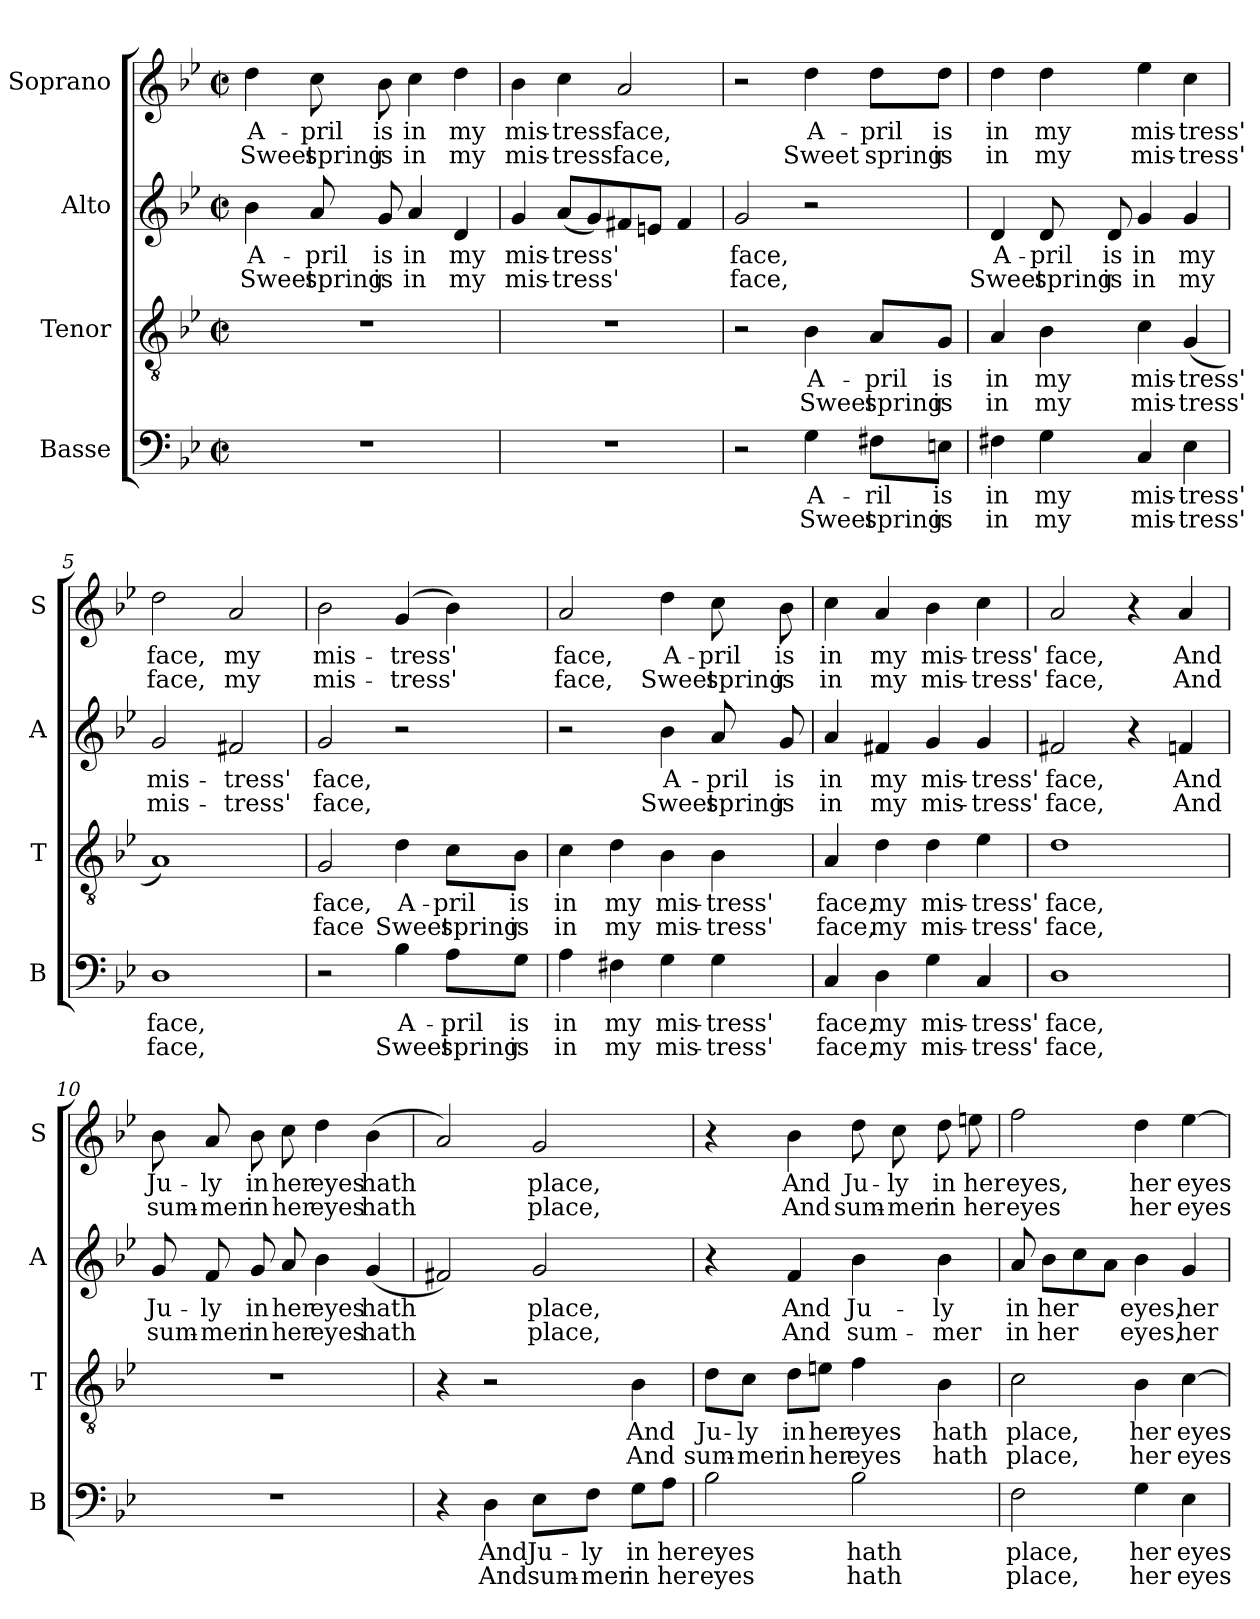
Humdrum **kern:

**kern	**text	**text	**kern	**text	**text	**kern	**text	**text	**kern	**text	**text
*part4	*part4	*part4	*part3	*part3	*part3	*part2	*part2	*part2	*part1	*part1	*part1
*staff4	*staff4	*staff4	*staff3	*staff3	*staff3	*staff2	*staff2	*staff2	*staff1	*staff1	*staff1
*I"Basse	*	*	*I"Tenor	*	*	*I"Alto	*	*	*I"Soprano	*	*
*I'B	*	*	*I'T	*	*	*I'A	*	*	*I'S	*	*
*clefF4	*	*	*clefGv2	*	*	*clefG2	*	*	*clefG2	*	*
*k[b-e-]	*	*	*k[b-e-]	*	*	*k[b-e-]	*	*	*k[b-e-]	*	*
*M4/4	*	*	*M4/4	*	*	*M4/4	*	*	*M4/4	*	*
*met(c|)	*	*	*met(c|)	*	*	*met(c|)	*	*	*met(c|)	*	*
=1	=1	=1	=1	=1	=1	=1	=1	=1	=1	=1	=1
!	!	!	!	!	!	!	!LO:LY:b	!LO:LY:b	!	!LO:LY:b	!LO:LY:b
1r	.	.	1r	.	.	4b-\	A-	Sweet	4dd\	A-	Sweet
!	!	!	!	!	!	!	!LO:LY:b	!LO:LY:b	!	!LO:LY:b	!LO:LY:b
.	.	.	.	.	.	8a/	-pril	spring	8cc\	-pril	spring
!	!	!	!	!	!	!	!LO:LY:b	!LO:LY:b	!	!LO:LY:b	!LO:LY:b
.	.	.	.	.	.	8g/	is	is	8b-\	is	is
!	!	!	!	!	!	!	!LO:LY:b	!LO:LY:b	!	!LO:LY:b	!LO:LY:b
.	.	.	.	.	.	4a/	in	in	4cc\	in	in
!	!	!	!	!	!	!	!LO:LY:b	!LO:LY:b	!	!LO:LY:b	!LO:LY:b
.	.	.	.	.	.	4d/	my	my	4dd\	my	my
=2	=2	=2	=2	=2	=2	=2	=2	=2	=2	=2	=2
!	!	!	!	!	!	!	!LO:LY:b	!LO:LY:b	!	!LO:LY:b	!LO:LY:b
1r	.	.	1r	.	.	4g/	mis-	mis-	4b-\	mis-	mis-
!	!	!	!	!	!	!	!LO:LY:b	!LO:LY:b	!	!LO:LY:b	!LO:LY:b
.	.	.	.	.	.	(8a/L	-tress'	-tress'	4cc\	-tress'	-tress'
.	.	.	.	.	.	8g/)	.	.	.	.	.
!	!	!	!	!	!	!	!	!	!	!LO:LY:b	!LO:LY:b
.	.	.	.	.	.	8f#X/	.	.	2a/	face,	face,
.	.	.	.	.	.	8en/J	.	.	.	.	.
.	.	.	.	.	.	4f#/	.	.	.	.	.
=3	=3	=3	=3	=3	=3	=3	=3	=3	=3	=3	=3
!	!	!	!	!	!	!	!LO:LY:b	!LO:LY:b	!	!	!
2r	.	.	2r	.	.	2g/	face,	face,	2r	.	.
!	!LO:LY:b	!LO:LY:b	!	!LO:LY:b	!LO:LY:b	!	!	!	!	!LO:LY:b	!LO:LY:b
4G\	A-	Sweet	4B-\	A-	Sweet	2r	.	.	4dd\	A-	Sweet
!	!LO:LY:b	!LO:LY:b	!	!LO:LY:b	!LO:LY:b	!	!	!	!	!LO:LY:b	!LO:LY:b
8F#X\L	-ril	spring	8A/L	-pril	spring	.	.	.	8dd\L	-pril	spring
!	!LO:LY:b	!LO:LY:b	!	!LO:LY:b	!LO:LY:b	!	!	!	!	!LO:LY:b	!LO:LY:b
8En\J	is	is	8G/J	is	is	.	.	.	8dd\J	is	is
=4	=4	=4	=4	=4	=4	=4	=4	=4	=4	=4	=4
!	!LO:LY:b	!LO:LY:b	!	!LO:LY:b	!LO:LY:b	!	!LO:LY:b	!LO:LY:b	!	!LO:LY:b	!LO:LY:b
4F#X\	in	in	4A/	in	in	4d/	A-	Sweet	4dd\	in	in
!	!LO:LY:b	!LO:LY:b	!	!LO:LY:b	!LO:LY:b	!	!LO:LY:b	!LO:LY:b	!	!LO:LY:b	!LO:LY:b
4G\	my	my	4B-\	my	my	8d/	-pril	spring	4dd\	my	my
!	!	!	!	!	!	!	!LO:LY:b	!LO:LY:b	!	!	!
.	.	.	.	.	.	8d/	is	is	.	.	.
!	!LO:LY:b	!LO:LY:b	!	!LO:LY:b	!LO:LY:b	!	!LO:LY:b	!LO:LY:b	!	!LO:LY:b	!LO:LY:b
4C/	mis-	mis-	4c\	mis-	mis-	4g/	in	in	4ee-\	mis-	mis-
!	!LO:LY:b	!LO:LY:b	!	!LO:LY:b	!LO:LY:b	!	!LO:LY:b	!LO:LY:b	!	!LO:LY:b	!LO:LY:b
4E-\	-tress'	-tress'	(4G/	-tress'	-tress'	4g/	my	my	4cc\	-tress'	-tress'
=5	=5	=5	=5	=5	=5	=5	=5	=5	=5	=5	=5
!	!LO:LY:b	!LO:LY:b	!	!	!	!	!LO:LY:b	!LO:LY:b	!	!LO:LY:b	!LO:LY:b
1D	face,	face,	1A)	.	.	2g/	mis-	mis-	2dd\	face,	face,
!	!	!	!	!	!	!	!LO:LY:b	!LO:LY:b	!	!LO:LY:b	!LO:LY:b
.	.	.	.	.	.	2f#X/	-tress'	-tress'	2a/	my	my
!!LO:LB:g=z
=6	=6	=6	=6	=6	=6	=6	=6	=6	=6	=6	=6
!	!	!	!	!LO:LY:b	!LO:LY:b	!	!LO:LY:b	!LO:LY:b	!	!LO:LY:b	!LO:LY:b
2r	.	.	2G/	face,	face	2g/	face,	face,	2b-\	mis-	mis-
!	!LO:LY:b	!LO:LY:b	!	!LO:LY:b	!LO:LY:b	!	!	!	!	!LO:LY:b	!LO:LY:b
4B-\	A-	Sweet	4d\	A-	Sweet	2r	.	.	(4g/	-tress'	-tress'
!	!LO:LY:b	!LO:LY:b	!	!LO:LY:b	!LO:LY:b	!	!	!	!	!	!
8A\L	-pril	spring	8c\L	-pril	spring	.	.	.	4b-\)	.	.
!	!LO:LY:b	!LO:LY:b	!	!LO:LY:b	!LO:LY:b	!	!	!	!	!	!
8G\J	is	is	8B-\J	is	is	.	.	.	.	.	.
=7	=7	=7	=7	=7	=7	=7	=7	=7	=7	=7	=7
!	!LO:LY:b	!LO:LY:b	!	!LO:LY:b	!LO:LY:b	!	!	!	!	!LO:LY:b	!LO:LY:b
4A\	in	in	4c\	in	in	2r	.	.	2a/	face,	face,
!	!LO:LY:b	!LO:LY:b	!	!LO:LY:b	!LO:LY:b	!	!	!	!	!	!
4F#X\	my	my	4d\	my	my	.	.	.	.	.	.
!	!LO:LY:b	!LO:LY:b	!	!LO:LY:b	!LO:LY:b	!	!LO:LY:b	!LO:LY:b	!	!LO:LY:b	!LO:LY:b
4G\	mis-	mis-	4B-\	mis-	mis-	4b-\	A-	Sweet	4dd\	A-	Sweet
!	!LO:LY:b	!LO:LY:b	!	!LO:LY:b	!LO:LY:b	!	!LO:LY:b	!LO:LY:b	!	!LO:LY:b	!LO:LY:b
4G\	-tress'	-tress'	4B-\	-tress'	-tress'	8a/	-pril	spring	8cc\	-pril	spring
!	!	!	!	!	!	!	!LO:LY:b	!LO:LY:b	!	!LO:LY:b	!LO:LY:b
.	.	.	.	.	.	8g/	is	is	8b-\	is	is
=8	=8	=8	=8	=8	=8	=8	=8	=8	=8	=8	=8
!	!LO:LY:b	!LO:LY:b	!	!LO:LY:b	!LO:LY:b	!	!LO:LY:b	!LO:LY:b	!	!LO:LY:b	!LO:LY:b
4C/	face,	face,	4A/	face,	face,	4a/	in	in	4cc\	in	in
!	!LO:LY:b	!LO:LY:b	!	!LO:LY:b	!LO:LY:b	!	!LO:LY:b	!LO:LY:b	!	!LO:LY:b	!LO:LY:b
4D\	my	my	4d\	my	my	4f#X/	my	my	4a/	my	my
!	!LO:LY:b	!LO:LY:b	!	!LO:LY:b	!LO:LY:b	!	!LO:LY:b	!LO:LY:b	!	!LO:LY:b	!LO:LY:b
4G\	mis-	mis-	4d\	mis-	mis-	4g/	mis-	mis-	4b-\	mis-	mis-
!	!LO:LY:b	!LO:LY:b	!	!LO:LY:b	!LO:LY:b	!	!LO:LY:b	!LO:LY:b	!	!LO:LY:b	!LO:LY:b
4C/	-tress'	-tress'	4e-\	-tress'	-tress'	4g/	-tress'	-tress'	4cc\	-tress'	-tress'
=9	=9	=9	=9	=9	=9	=9	=9	=9	=9	=9	=9
!	!LO:LY:b	!LO:LY:b	!	!LO:LY:b	!LO:LY:b	!	!LO:LY:b	!LO:LY:b	!	!LO:LY:b	!LO:LY:b
1D	face,	face,	1d	face,	face,	2f#X/	face,	face,	2a/	face,	face,
.	.	.	.	.	.	4r	.	.	4r	.	.
!	!	!	!	!	!	!	!LO:LY:b	!LO:LY:b	!	!LO:LY:b	!LO:LY:b
.	.	.	.	.	.	4fn/	And	And	4a/	And	And
=10	=10	=10	=10	=10	=10	=10	=10	=10	=10	=10	=10
!	!	!	!	!	!	!	!LO:LY:b	!LO:LY:b	!	!LO:LY:b	!LO:LY:b
1r	.	.	1r	.	.	8g/	Ju-	sum-	8b-\	Ju-	sum-
!	!	!	!	!	!	!	!LO:LY:b	!LO:LY:b	!	!LO:LY:b	!LO:LY:b
.	.	.	.	.	.	8f/	-ly	-mer	8a/	-ly	-mer
!	!	!	!	!	!	!	!LO:LY:b	!LO:LY:b	!	!LO:LY:b	!LO:LY:b
.	.	.	.	.	.	8g/	in	in	8b-\	in	in
!	!	!	!	!	!	!	!LO:LY:b	!LO:LY:b	!	!LO:LY:b	!LO:LY:b
.	.	.	.	.	.	8a/	her	her	8cc\	her	her
!	!	!	!	!	!	!	!LO:LY:b	!LO:LY:b	!	!LO:LY:b	!LO:LY:b
.	.	.	.	.	.	4b-\	eyes	eyes	4dd\	eyes	eyes
!	!	!	!	!	!	!	!LO:LY:b	!LO:LY:b	!	!LO:LY:b	!LO:LY:b
.	.	.	.	.	.	(4g/	hath	hath	(4b-\	hath	hath
!!LO:PB:g=z
=11	=11	=11	=11	=11	=11	=11	=11	=11	=11	=11	=11
4r	.	.	4r	.	.	2f#X/)	.	.	2a/)	.	.
!	!LO:LY:b	!LO:LY:b	!	!	!	!	!	!	!	!	!
4D\	And	And	2r	.	.	.	.	.	.	.	.
!	!LO:LY:b	!LO:LY:b	!	!	!	!	!LO:LY:b	!LO:LY:b	!	!LO:LY:b	!LO:LY:b
8E-\L	Ju-	sum-	.	.	.	2g/	place,	place,	2g/	place,	place,
!	!LO:LY:b	!LO:LY:b	!	!	!	!	!	!	!	!	!
8F\J	-ly	-mer	.	.	.	.	.	.	.	.	.
!	!LO:LY:b	!LO:LY:b	!	!LO:LY:b	!LO:LY:b	!	!	!	!	!	!
8G\L	in	in	4B-\	And	And	.	.	.	.	.	.
!	!LO:LY:b	!LO:LY:b	!	!	!	!	!	!	!	!	!
8A\J	her	her	.	.	.	.	.	.	.	.	.
=12	=12	=12	=12	=12	=12	=12	=12	=12	=12	=12	=12
!	!LO:LY:b	!LO:LY:b	!	!LO:LY:b	!LO:LY:b	!	!	!	!	!	!
2B-\	eyes	eyes	8d\L	Ju-	sum-	4r	.	.	4r	.	.
!	!	!	!	!LO:LY:b	!LO:LY:b	!	!	!	!	!	!
.	.	.	8c\J	-ly	-mer	.	.	.	.	.	.
!	!	!	!	!LO:LY:b	!LO:LY:b	!	!LO:LY:b	!LO:LY:b	!	!LO:LY:b	!LO:LY:b
.	.	.	8d\L	in	in	4f/	And	And	4b-\	And	And
!	!	!	!	!LO:LY:b	!LO:LY:b	!	!	!	!	!	!
.	.	.	8en\J	her	her	.	.	.	.	.	.
!	!LO:LY:b	!LO:LY:b	!	!LO:LY:b	!LO:LY:b	!	!LO:LY:b	!LO:LY:b	!	!LO:LY:b	!LO:LY:b
2B-\	hath	hath	4f\	eyes	eyes	4b-\	Ju-	sum-	8dd\	Ju-	sum-
!	!	!	!	!	!	!	!	!	!	!LO:LY:b	!LO:LY:b
.	.	.	.	.	.	.	.	.	8cc\	-ly	-mer
!	!	!	!	!LO:LY:b	!LO:LY:b	!	!LO:LY:b	!LO:LY:b	!	!LO:LY:b	!LO:LY:b
.	.	.	4B-\	hath	hath	4b-\	-ly	-mer	8dd\	in	in
!	!	!	!	!	!	!	!	!	!	!LO:LY:b	!LO:LY:b
.	.	.	.	.	.	.	.	.	8een\	her	her
=13	=13	=13	=13	=13	=13	=13	=13	=13	=13	=13	=13
!	!LO:LY:b	!LO:LY:b	!	!LO:LY:b	!LO:LY:b	!	!LO:LY:b	!LO:LY:b	!	!LO:LY:b	!LO:LY:b
2F\	place,	place,	2c\	place,	place,	8a/	in	in	2ff\	eyes,	eyes
!	!	!	!	!	!	!	!LO:LY:b	!LO:LY:b	!	!	!
.	.	.	.	.	.	8b-\L	her	her	.	.	.
.	.	.	.	.	.	8cc\	.	.	.	.	.
.	.	.	.	.	.	8a\J	.	.	.	.	.
!	!LO:LY:b	!LO:LY:b	!	!LO:LY:b	!LO:LY:b	!	!LO:LY:b	!LO:LY:b	!	!LO:LY:b	!LO:LY:b
4G\	her	her	4B-\	her	her	4b-\	eyes,	eyes,	4dd\	her	her
!	!LO:LY:b	!LO:LY:b	!	!LO:LY:b	!LO:LY:b	!	!LO:LY:b	!LO:LY:b	!	!LO:LY:b	!LO:LY:b
4E-\	eyes	eyes	[4c\	eyes	eyes	4g/	her	her	[4ee-\	eyes	eyes
=	=	=	=	=	=	=	=	=	=	=	=
*-	*-	*-	*-	*-	*-	*-	*-	*-	*-	*-	*-
